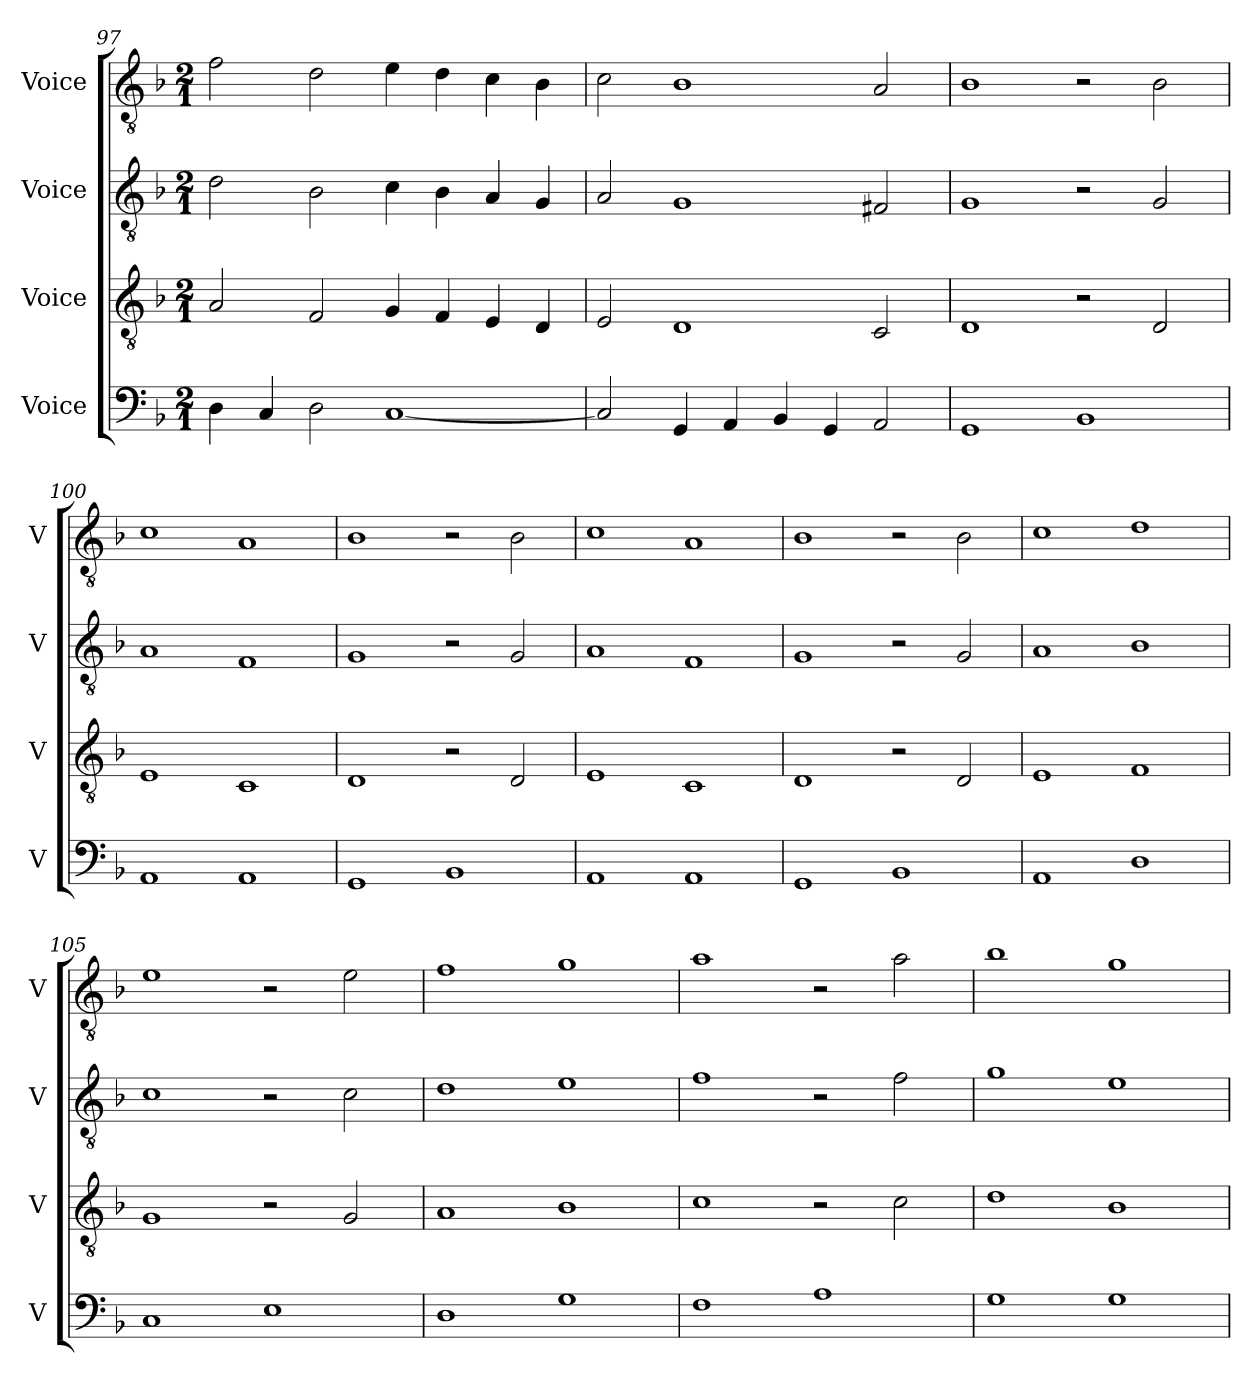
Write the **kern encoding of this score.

**kern	**kern	**kern	**kern
*part4	*part3	*part2	*part1
*staff4	*staff3	*staff2	*staff1
*I"Voice	*I"Voice	*I"Voice	*I"Voice
*I'V	*I'V	*I'V	*I'V
*clefF4	*clefGv2	*clefGv2	*clefGv2
*k[b-]	*k[b-]	*k[b-]	*k[b-]
*M2/1	*M2/1	*M2/1	*M2/1
=97	=97	=97	=97
4D\	2A/	2d\	2f\
4C/	.	.	.
2D\	2F/	2B-\	2d\
[1C	4G/	4c\	4e\
.	4F/	4B-\	4d\
.	4E/	4A/	4c\
.	4D/	4G/	4B-\
=98	=98	=98	=98
2C/]	2E/	2A/	2c\
4GG/	1D	1G	1B-
4AA/	.	.	.
4BB-/	.	.	.
4GG/	.	.	.
2AA/	2C/	2F#X/	2A/
!!LO:LB:g=z
=99	=99	=99	=99
1GG	1D	1G	1B-
1BB-	2r	2r	2r
.	2D/	2G/	2B-\
=100	=100	=100	=100
1AA	1E	1A	1c
1AA	1C	1F	1A
=101	=101	=101	=101
1GG	1D	1G	1B-
1BB-	2r	2r	2r
.	2D/	2G/	2B-\
=102	=102	=102	=102
1AA	1E	1A	1c
1AA	1C	1F	1A
!!LO:LB:g=z
=103	=103	=103	=103
1GG	1D	1G	1B-
1BB-	2r	2r	2r
.	2D/	2G/	2B-\
=104	=104	=104	=104
1AA	1E	1A	1c
1D	1F	1B-	1d
=105	=105	=105	=105
1C	1G	1c	1e
1E	2r	2r	2r
.	2G/	2c\	2e\
=106	=106	=106	=106
1D	1A	1d	1f
1G	1B-	1e	1g
!!LO:PB:g=z
=107	=107	=107	=107
1F	1c	1f	1a
1A	2r	2r	2r
.	2c\	2f\	2a\
=108	=108	=108	=108
1G	1d	1g	1b-
1G	1B-	1e	1g
=	=	=	=
*-	*-	*-	*-
